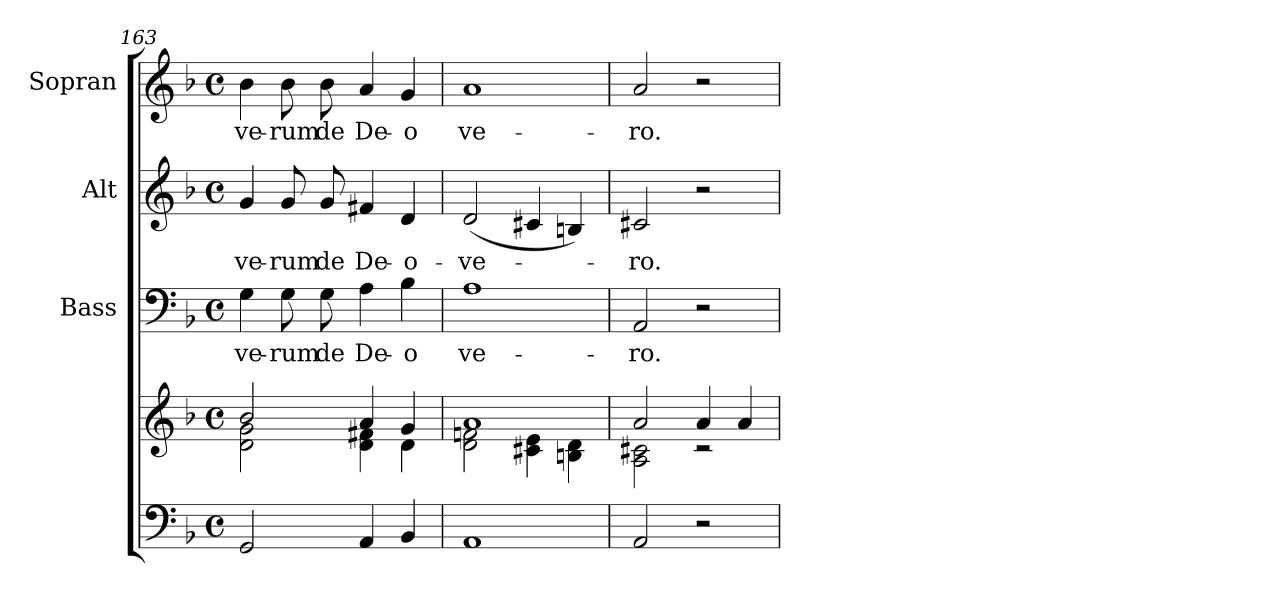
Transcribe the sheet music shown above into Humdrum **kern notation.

**kern	**kern	**kern	**text	**kern	**text	**kern	**text
*part4	*part4	*part3	*part3	*part2	*part2	*part1	*part1
*staff5	*staff4	*staff3	*staff3	*staff2	*staff2	*staff1	*staff1
*	*	*I"Bass	*	*I"Alt	*	*I"Sopran	*
*	*	*I'B.	*	*I'A.	*	*I'S.	*
!!LO:LB:g=z
*clefF4	*clefG2	*clefF4	*	*clefG2	*	*clefG2	*
*k[b-]	*k[b-]	*k[b-]	*	*k[b-]	*	*k[b-]	*
*F:	*F:	*F:	*	*F:	*	*F:	*
*M4/4	*M4/4	*M4/4	*	*M4/4	*	*M4/4	*
*met(c)	*met(c)	*met(c)	*	*met(c)	*	*met(c)	*
=163	=163	=163	=163	=163	=163	=163	=163
*	*^	*	*	*	*	*	*
!	!	!	!	!LO:LY:b	!	!LO:LY:b	!	!LO:LY:b
2GG/	2b-/	2d\ 2g\	4G\	ve-	4g/	ve-	4b-\	ve-
!	!	!	!	!LO:LY:b	!	!LO:LY:b	!	!LO:LY:b
.	.	.	8G\	-rum	8g/	-rum	8b-\	-rum
!	!	!	!	!LO:LY:b	!	!LO:LY:b	!	!LO:LY:b
.	.	.	8G\	de	8g/	de	8b-\	de
!	!	!	!	!LO:LY:b	!	!LO:LY:b	!	!LO:LY:b
4AA/	4a/	4d\ 4f#X\	4A\	De-	4f#X/	De-	4a/	De-
!	!	!	!	!LO:LY:b	!	!LO:LY:b	!	!LO:LY:b
4BB-/	4g/	4d\	4B-\	-o	4d/	-o-	4g/	-o
=164	=164	=164	=164	=164	=164	=164	=164	=164
!	!	!	!	!LO:LY:b	!	!LO:LY:b	!	!LO:LY:b
1AA	1a	2d\ 2fn\	1A	ve-	(<2d/	-ve-	1a	ve-
.	.	4c#X\ 4e\	.	.	4c#X/	.	.	.
.	.	4Bn\ 4d\	.	.	4Bn/)	.	.	.
=165	=165	=165	=165	=165	=165	=165	=165	=165
!	!	!	!	!LO:LY:b	!	!LO:LY:b	!	!LO:LY:b
2AA/	2a/	2A\ 2c#X\	2AA/	-ro.	2c#X/	-ro.	2a/	-ro.
2r	4a/	2rc	2r	.	2r	.	2r	.
.	4a/	.	.	.	.	.	.	.
*	*v	*v	*	*	*	*	*	*
=	=	=	=	=	=	=	=
*-	*-	*-	*-	*-	*-	*-	*-
